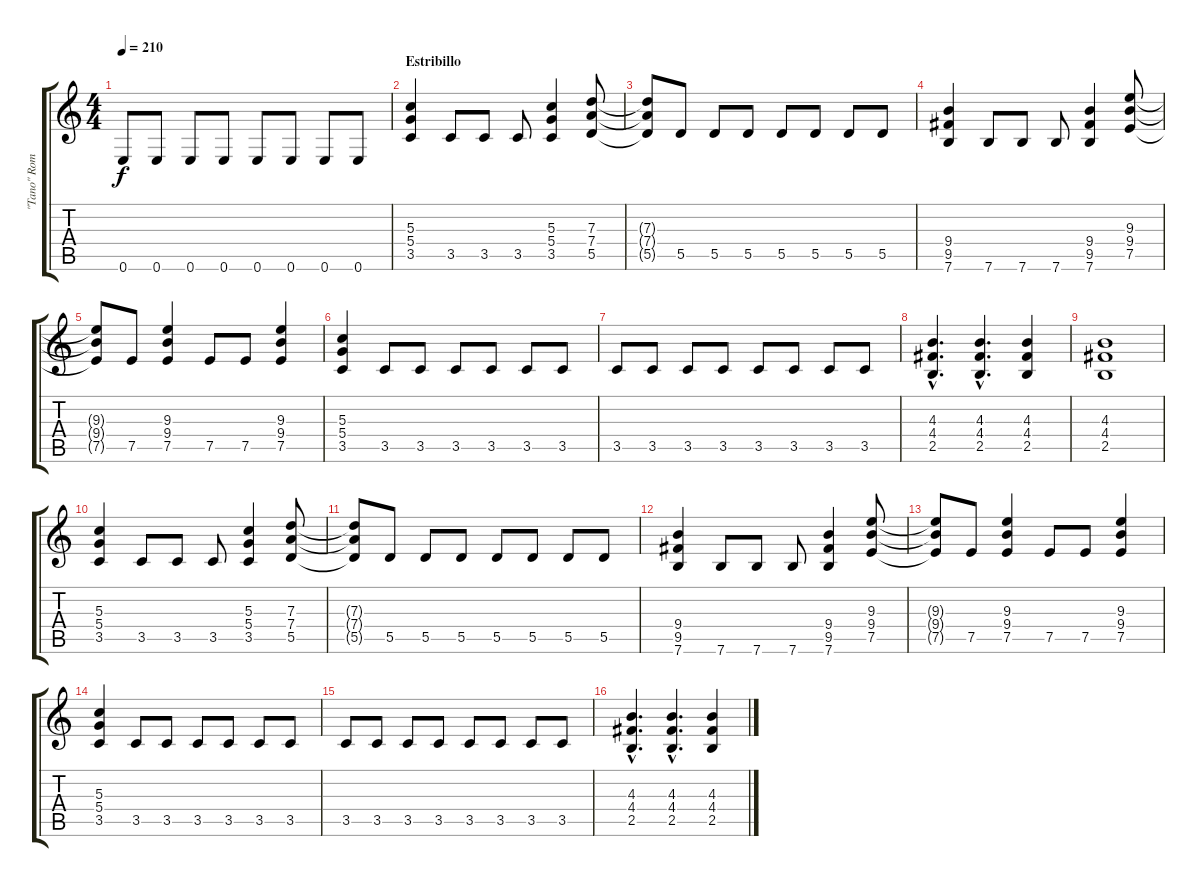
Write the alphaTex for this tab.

\track ("\"Tano\" Romano" "\"Tano\" Rom") {instrument distortionguitar}
\staff {score tabs}
\tuning (E4 B3 G3 D3 A2 E2) {hide}
\ts (4 4)
\tempo 210
\clef g2
\ks c
0.6.8{dy f} 0.6.8 0.6.8 0.6.8 0.6.8 0.6.8 0.6.8 0.6.8 |
\section ("" "Estribillo")
(5.3 5.4 3.5).4 3.5.8 3.5.8 3.5.8 (5.3 5.4 3.5).4 (7.3 7.4 5.5).8 |
(7.3{t} 7.4{t} 5.5{t}).8 5.5.8 5.5.8 5.5.8 5.5.8 5.5.8 5.5.8 5.5.8 |
(9.4 9.5 7.6).4 7.6.8 7.6.8 7.6.8 (9.4 9.5 7.6).4 (9.3 9.4 7.5).8 |
(9.3{t} 9.4{t} 7.5{t}).8 7.5.8 (9.3 9.4 7.5).4 7.5.8 7.5.8 (9.3 9.4 7.5).4 |
(5.3 5.4 3.5).4 3.5.8 3.5.8 3.5.8 3.5.8 3.5.8 3.5.8 |
3.5.8 3.5.8 3.5.8 3.5.8 3.5.8 3.5.8 3.5.8 3.5.8 |
(4.3{hac} 4.4{hac} 2.5{hac}).4{d} (4.3{hac} 4.4{hac} 2.5{hac}).4{d} (4.3 4.4 2.5).4 |
(4.3 4.4 2.5).1 |
(5.3 5.4 3.5).4 3.5.8 3.5.8 3.5.8 (5.3 5.4 3.5).4 (7.3 7.4 5.5).8 |
(7.3{t} 7.4{t} 5.5{t}).8 5.5.8 5.5.8 5.5.8 5.5.8 5.5.8 5.5.8 5.5.8 |
(9.4 9.5 7.6).4 7.6.8 7.6.8 7.6.8 (9.4 9.5 7.6).4 (9.3 9.4 7.5).8 |
(9.3{t} 9.4{t} 7.5{t}).8 7.5.8 (9.3 9.4 7.5).4 7.5.8 7.5.8 (9.3 9.4 7.5).4 |
(5.3 5.4 3.5).4 3.5.8 3.5.8 3.5.8 3.5.8 3.5.8 3.5.8 |
3.5.8 3.5.8 3.5.8 3.5.8 3.5.8 3.5.8 3.5.8 3.5.8 |
(4.3{hac} 4.4{hac} 2.5{hac}).4{d} (4.3{hac} 4.4{hac} 2.5{hac}).4{d} (4.3 4.4 2.5).4
